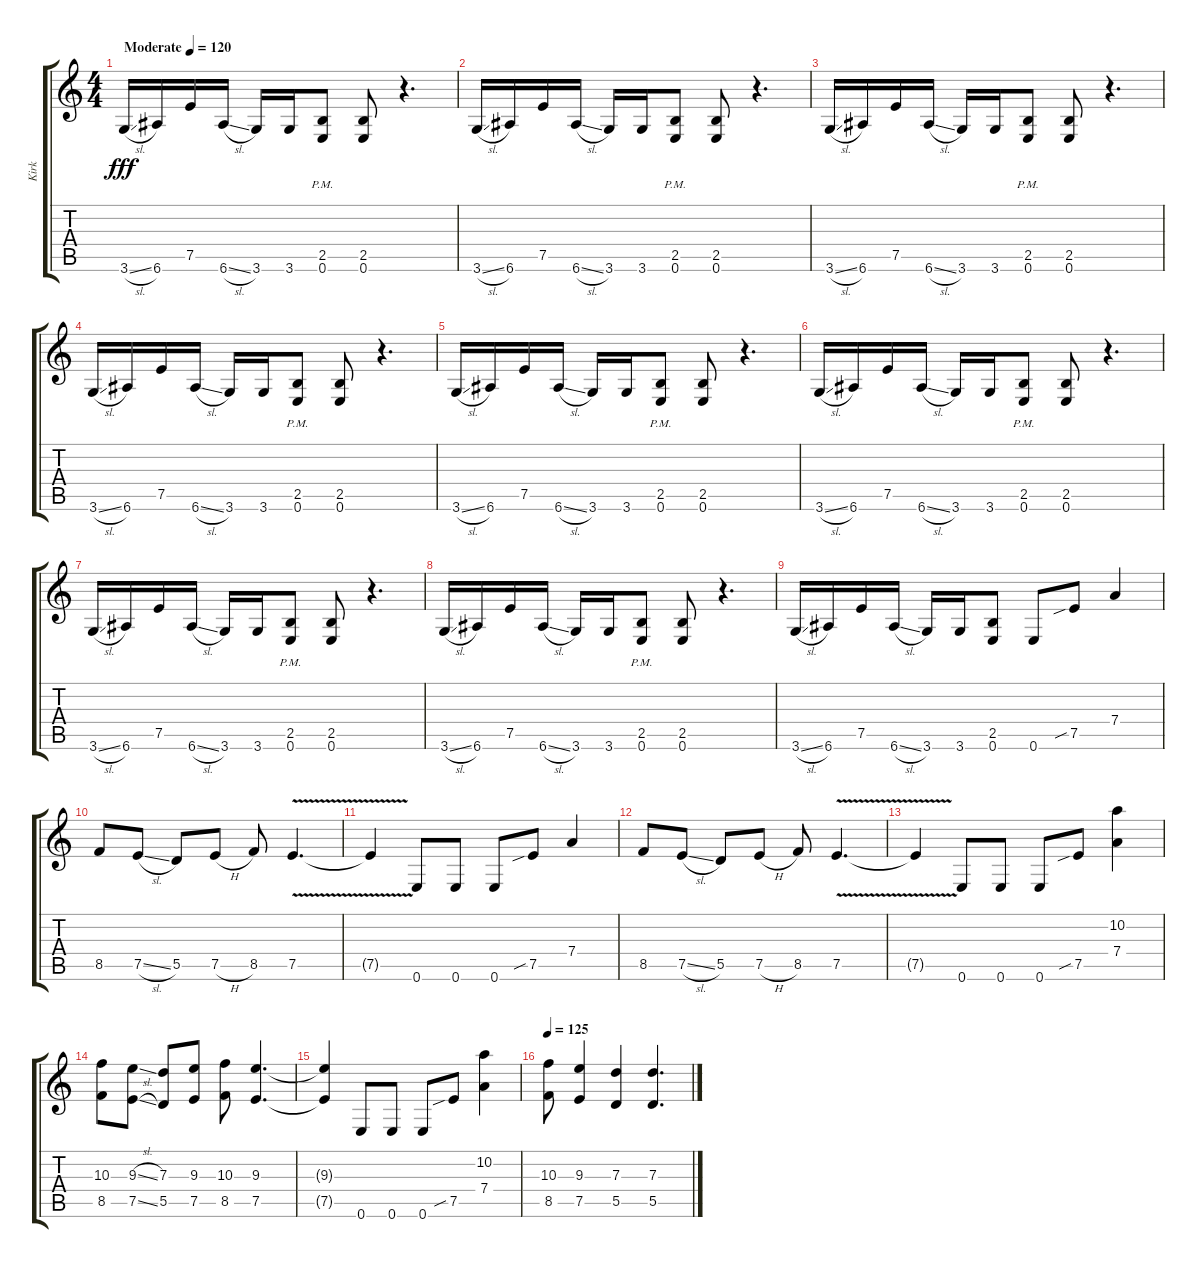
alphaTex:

\track ("Kirk" "Kirk") {instrument distortionguitar}
\staff {score tabs}
\tuning (E4 B3 G3 D3 A2 E2) {hide}
\ts (4 4)
\tempo (120 "Moderate")
\clef g2
\ks c
3.6{sl}.16{dy fff instrument distortionguitar} 6.6.16 7.5.16 6.6{sl}.16 3.6.16 3.6.16 (2.5{pm} 0.6{pm}).8 (2.5 0.6).8 r.4{d} |
3.6{sl}.16 6.6.16 7.5.16 6.6{sl}.16 3.6.16 3.6.16 (2.5{pm} 0.6{pm}).8 (2.5 0.6).8 r.4{d} |
3.6{sl}.16 6.6.16 7.5.16 6.6{sl}.16 3.6.16 3.6.16 (2.5{pm} 0.6{pm}).8 (2.5 0.6).8 r.4{d} |
3.6{sl}.16 6.6.16 7.5.16 6.6{sl}.16 3.6.16 3.6.16 (2.5{pm} 0.6{pm}).8 (2.5 0.6).8 r.4{d} |
3.6{sl}.16 6.6.16 7.5.16 6.6{sl}.16 3.6.16 3.6.16 (2.5{pm} 0.6{pm}).8 (2.5 0.6).8 r.4{d} |
3.6{sl}.16 6.6.16 7.5.16 6.6{sl}.16 3.6.16 3.6.16 (2.5{pm} 0.6{pm}).8 (2.5 0.6).8 r.4{d} |
3.6{sl}.16 6.6.16 7.5.16 6.6{sl}.16 3.6.16 3.6.16 (2.5{pm} 0.6{pm}).8 (2.5 0.6).8 r.4{d} |
3.6{sl}.16 6.6.16 7.5.16 6.6{sl}.16 3.6.16 3.6.16 (2.5{pm} 0.6{pm}).8 (2.5 0.6).8 r.4{d} |
3.6{sl}.16 6.6.16 7.5.16 6.6{sl}.16 3.6.16 3.6.16 (2.5 0.6).8 0.6.8 7.5{sib}.8 7.4.4 |
8.5.8 7.5{sl}.8 5.5.8 7.5{h}.8 8.5.8 7.5{v}.4{d} |
7.5{t}.4 0.6.8 0.6.8 0.6.8 7.5{sib}.8 7.4.4 |
8.5.8 7.5{sl}.8 5.5.8 7.5{h}.8 8.5.8 7.5{v}.4{d} |
7.5{t}.4 0.6.8 0.6.8 0.6.8 7.5{sib}.8 (10.2 7.4).4 |
(10.3 8.5).8 (9.3{sl} 7.5{sl}).8 (7.3 5.5).8 (9.3 7.5).8 (10.3 8.5).8 (9.3 7.5).4{d} |
(9.3{t} 7.5{t}).4 0.6.8 0.6.8 0.6.8 7.5{sib}.8 (10.2 7.4).4 |
\tempo 125
(10.3 8.5).8 (9.3 7.5).4 (7.3 5.5).4 (7.3 5.5).4{d}
